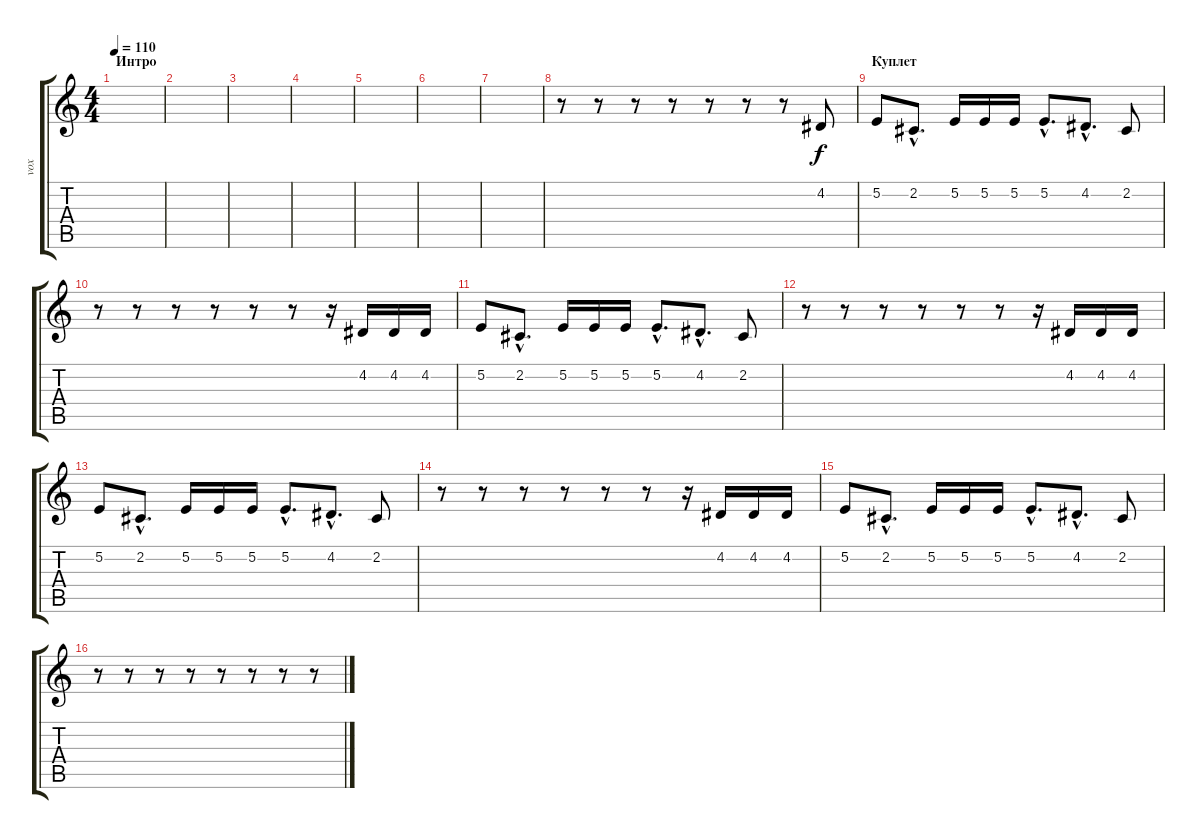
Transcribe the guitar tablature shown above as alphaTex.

\track ("vox" "vox") {instrument lead8bassandlead}
\staff {score tabs}
\tuning (E4 B3 G3 D3 A2 E2) {hide}
\ts (4 4)
\section ("" "Интро")
\tempo 110
\clef g2
\ks c
|
|
|
|
|
|
|
r.8 r.8 r.8 r.8 r.8 r.8 r.8 4.2.8 |
\section ("" "Куплет")
5.2.8 2.2{hac}.8{d} 5.2.16 5.2.16 5.2.16 5.2{hac}.8{d} 4.2{hac}.8{d} 2.2.8 |
r.8 r.8 r.8 r.8 r.8 r.8 r.16 4.2.16 4.2.16 4.2.16 |
5.2.8 2.2{hac}.8{d} 5.2.16 5.2.16 5.2.16 5.2{hac}.8{d} 4.2{hac}.8{d} 2.2.8 |
r.8 r.8 r.8 r.8 r.8 r.8 r.16 4.2.16 4.2.16 4.2.16 |
5.2.8 2.2{hac}.8{d} 5.2.16 5.2.16 5.2.16 5.2{hac}.8{d} 4.2{hac}.8{d} 2.2.8 |
r.8 r.8 r.8 r.8 r.8 r.8 r.16 4.2.16 4.2.16 4.2.16 |
5.2.8 2.2{hac}.8{d} 5.2.16 5.2.16 5.2.16 5.2{hac}.8{d} 4.2{hac}.8{d} 2.2.8 |
r.8 r.8 r.8 r.8 r.8 r.8 r.8 r.8
